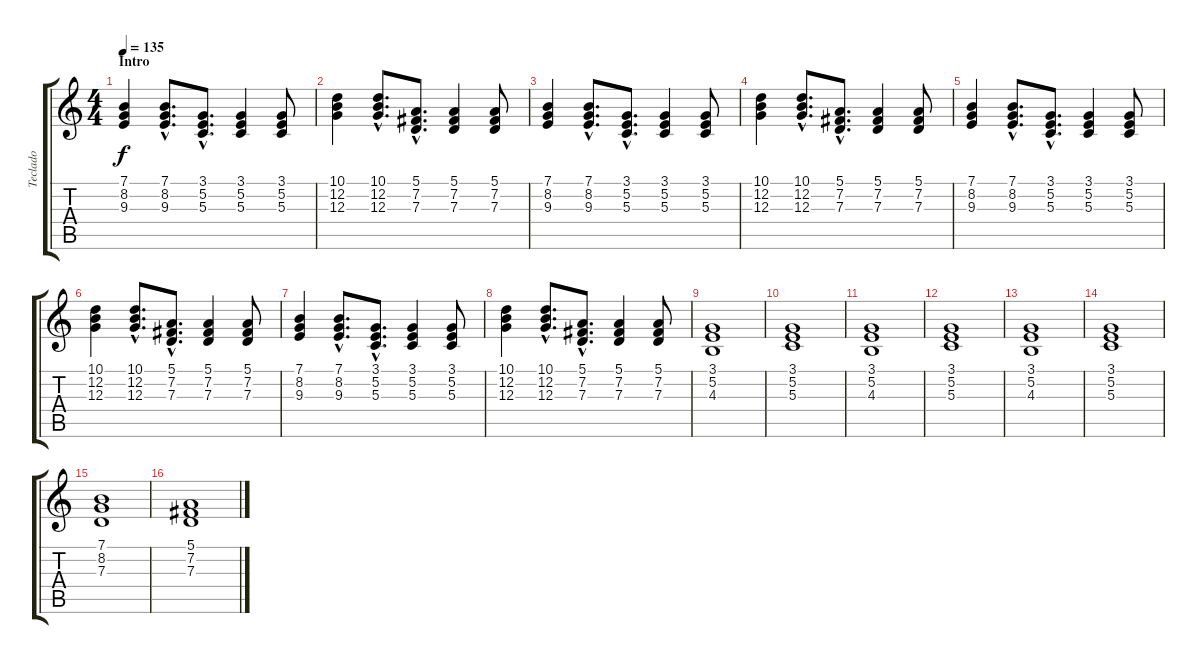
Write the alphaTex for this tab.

\track ("Teclado" "Teclado") {instrument stringensemble1}
\staff {score tabs}
\tuning (E4 B3 G3 D3 A2 E2) {hide}
\ts (4 4)
\section ("" "Intro")
\tempo 135
\clef g2
\ks c
(7.1 8.2 9.3).4{dy f instrument stringensemble1} (7.1{hac} 8.2{hac} 9.3{hac}).8{d} (3.1{hac} 5.2{hac} 5.3{hac}).8{d} (3.1 5.2 5.3).4 (3.1 5.2 5.3).8 |
(10.1 12.2 12.3).4 (10.1{hac} 12.2{hac} 12.3{hac}).8{d} (5.1{hac} 7.2{hac} 7.3{hac}).8{d} (5.1 7.2 7.3).4 (5.1 7.2 7.3).8 |
(7.1 8.2 9.3).4 (7.1{hac} 8.2{hac} 9.3{hac}).8{d} (3.1{hac} 5.2{hac} 5.3{hac}).8{d} (3.1 5.2 5.3).4 (3.1 5.2 5.3).8 |
(10.1 12.2 12.3).4 (10.1{hac} 12.2{hac} 12.3{hac}).8{d} (5.1{hac} 7.2{hac} 7.3{hac}).8{d} (5.1 7.2 7.3).4 (5.1 7.2 7.3).8 |
(7.1 8.2 9.3).4 (7.1{hac} 8.2{hac} 9.3{hac}).8{d} (3.1{hac} 5.2{hac} 5.3{hac}).8{d} (3.1 5.2 5.3).4 (3.1 5.2 5.3).8 |
(10.1 12.2 12.3).4 (10.1{hac} 12.2{hac} 12.3{hac}).8{d} (5.1{hac} 7.2{hac} 7.3{hac}).8{d} (5.1 7.2 7.3).4 (5.1 7.2 7.3).8 |
(7.1 8.2 9.3).4 (7.1{hac} 8.2{hac} 9.3{hac}).8{d} (3.1{hac} 5.2{hac} 5.3{hac}).8{d} (3.1 5.2 5.3).4 (3.1 5.2 5.3).8 |
(10.1 12.2 12.3).4 (10.1{hac} 12.2{hac} 12.3{hac}).8{d} (5.1{hac} 7.2{hac} 7.3{hac}).8{d} (5.1 7.2 7.3).4 (5.1 7.2 7.3).8 |
\section ("" "")
(3.1 5.2 4.3).1 |
(3.1 5.2 5.3).1 |
(3.1 5.2 4.3).1 |
(3.1 5.2 5.3).1 |
(3.1 5.2 4.3).1 |
(3.1 5.2 5.3).1 |
(7.1 8.2 7.3).1 |
(5.1 7.2 7.3).1
